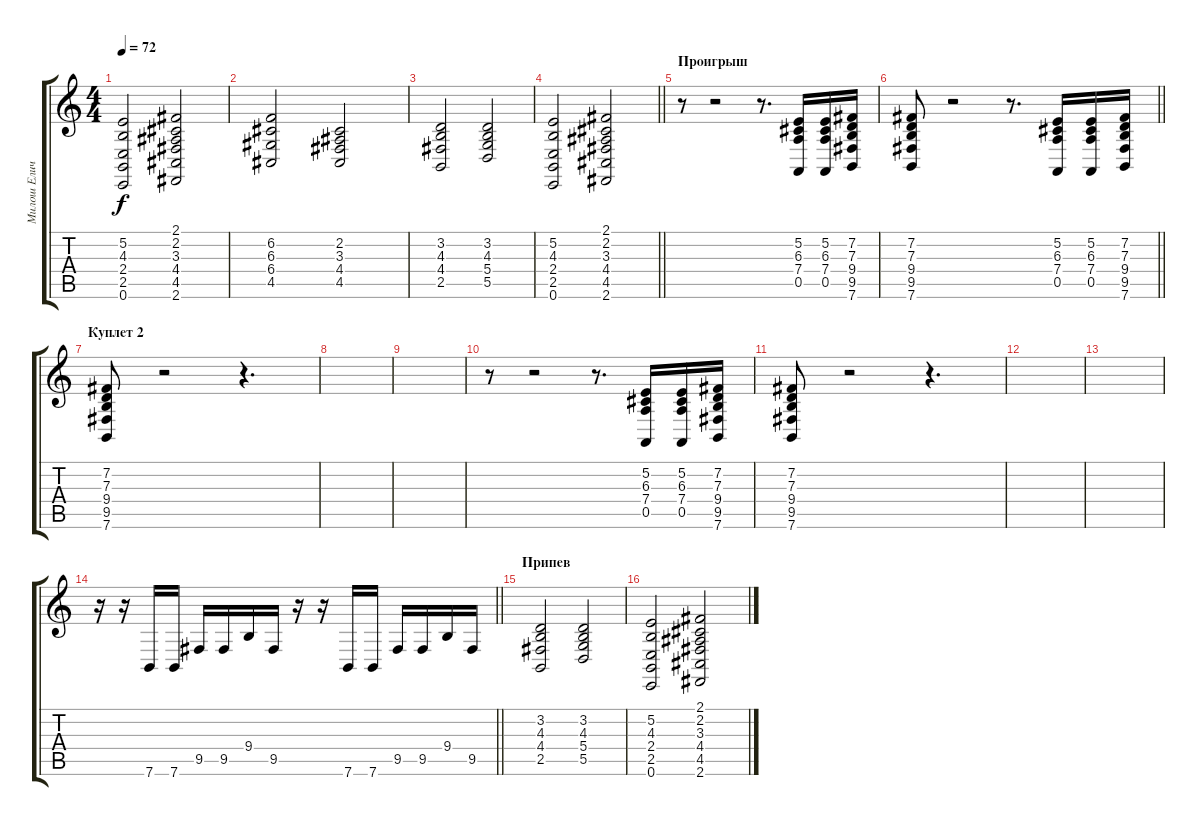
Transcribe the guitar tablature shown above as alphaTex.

\track ("Милош Елич" "Милош Елич") {instrument lead1square}
\staff {score tabs}
\tuning (E4 B3 G3 D3 A2 E2) {hide}
\ts (4 4)
\tempo 72
\clef g2
\ks c
(5.2 4.3 2.4 2.5 0.6).2{dy f} (2.1 2.2 3.3 4.4 4.5 2.6).2 |
(6.2 6.3 6.4 4.5).2 (2.2 3.3 4.4 4.5).2 |
(3.2 4.3 4.4 2.5).2 (3.2 4.3 5.4 5.5).2 |
\barLineRight lightlight
(5.2 4.3 2.4 2.5 0.6).2 (2.1 2.2 3.3 4.4 4.5 2.6).2 |
\section ("" "Проигрыш")
r.8 r.2 r.8{d} (5.2 6.3 7.4 0.5).16 (5.2 6.3 7.4 0.5).16 (7.2 7.3 9.4 9.5 7.6).16 |
\barLineRight lightlight
(7.2 7.3 9.4 9.5 7.6).8 r.2 r.8{d} (5.2 6.3 7.4 0.5).16 (5.2 6.3 7.4 0.5).16 (7.2 7.3 9.4 9.5 7.6).16 |
\section ("" "Куплет 2")
(7.2 7.3 9.4 9.5 7.6).8 r.2 r.4{d} |
|
|
r.8 r.2 r.8{d} (5.2 6.3 7.4 0.5).16 (5.2 6.3 7.4 0.5).16 (7.2 7.3 9.4 9.5 7.6).16 |
(7.2 7.3 9.4 9.5 7.6).8 r.2 r.4{d} |
|
|
\barLineRight lightlight
r.16 r.16 7.6.16 7.6.16 9.5.16 9.5.16 9.4.16 9.5.16 r.16 r.16 7.6.16 7.6.16 9.5.16 9.5.16 9.4.16 9.5.16 |
\section ("" "Припев")
(3.2 4.3 4.4 2.5).2 (3.2 4.3 5.4 5.5).2 |
(5.2 4.3 2.4 2.5 0.6).2 (2.1 2.2 3.3 4.4 4.5 2.6).2
